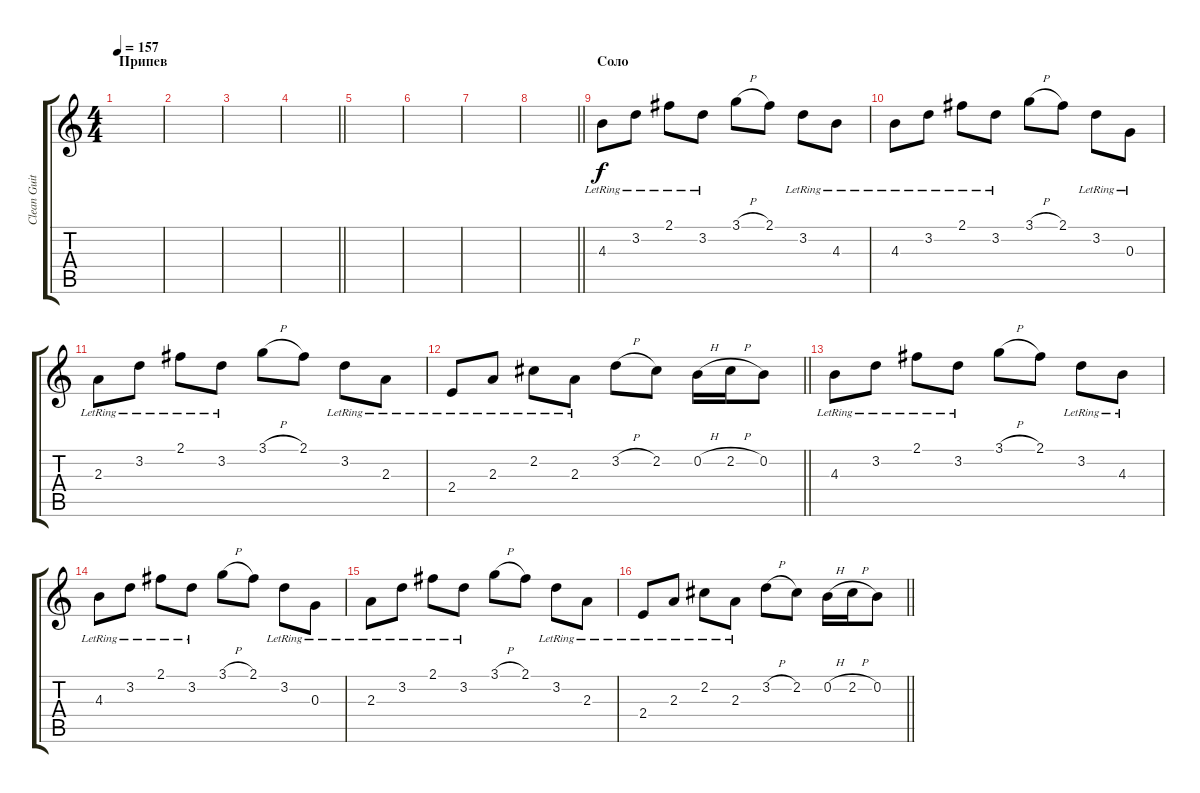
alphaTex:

\track ("Clean Guitar" "Clean Guit") {instrument electricguitarclean}
\staff {score tabs}
\tuning (E4 B3 G3 D3 A2 E2) {hide}
\ts (4 4)
\section ("" "Припев")
\tempo 157
\clef g2
\ks c
|
|
|
\barLineRight lightlight
|
|
|
|
\barLineRight lightlight
|
\section ("" "Соло")
4.3{lr}.8 3.2{lr}.8 2.1{lr}.8 3.2{lr}.8 3.1{h}.8 2.1.8 3.2{lr}.8 4.3{lr}.8 |
4.3{lr}.8 3.2{lr}.8 2.1{lr}.8 3.2{lr}.8 3.1{h}.8 2.1.8 3.2{lr}.8 0.3{lr}.8 |
2.3{lr}.8 3.2{lr}.8 2.1{lr}.8 3.2{lr}.8 3.1{h}.8 2.1.8 3.2{lr}.8 2.3{lr}.8 |
\barLineRight lightlight
2.4{lr}.8 2.3{lr}.8 2.2{lr}.8 2.3{lr}.8 3.2{h}.8 2.2.8 0.2{h}.16 2.2{h}.16 0.2.8 |
4.3{lr}.8 3.2{lr}.8 2.1{lr}.8 3.2{lr}.8 3.1{h}.8 2.1.8 3.2{lr}.8 4.3{lr}.8 |
4.3{lr}.8 3.2{lr}.8 2.1{lr}.8 3.2{lr}.8 3.1{h}.8 2.1.8 3.2{lr}.8 0.3{lr}.8 |
2.3{lr}.8 3.2{lr}.8 2.1{lr}.8 3.2{lr}.8 3.1{h}.8 2.1.8 3.2{lr}.8 2.3{lr}.8 |
\barLineRight lightlight
2.4{lr}.8 2.3{lr}.8 2.2{lr}.8 2.3{lr}.8 3.2{h}.8 2.2.8 0.2{h}.16 2.2{h}.16 0.2.8
